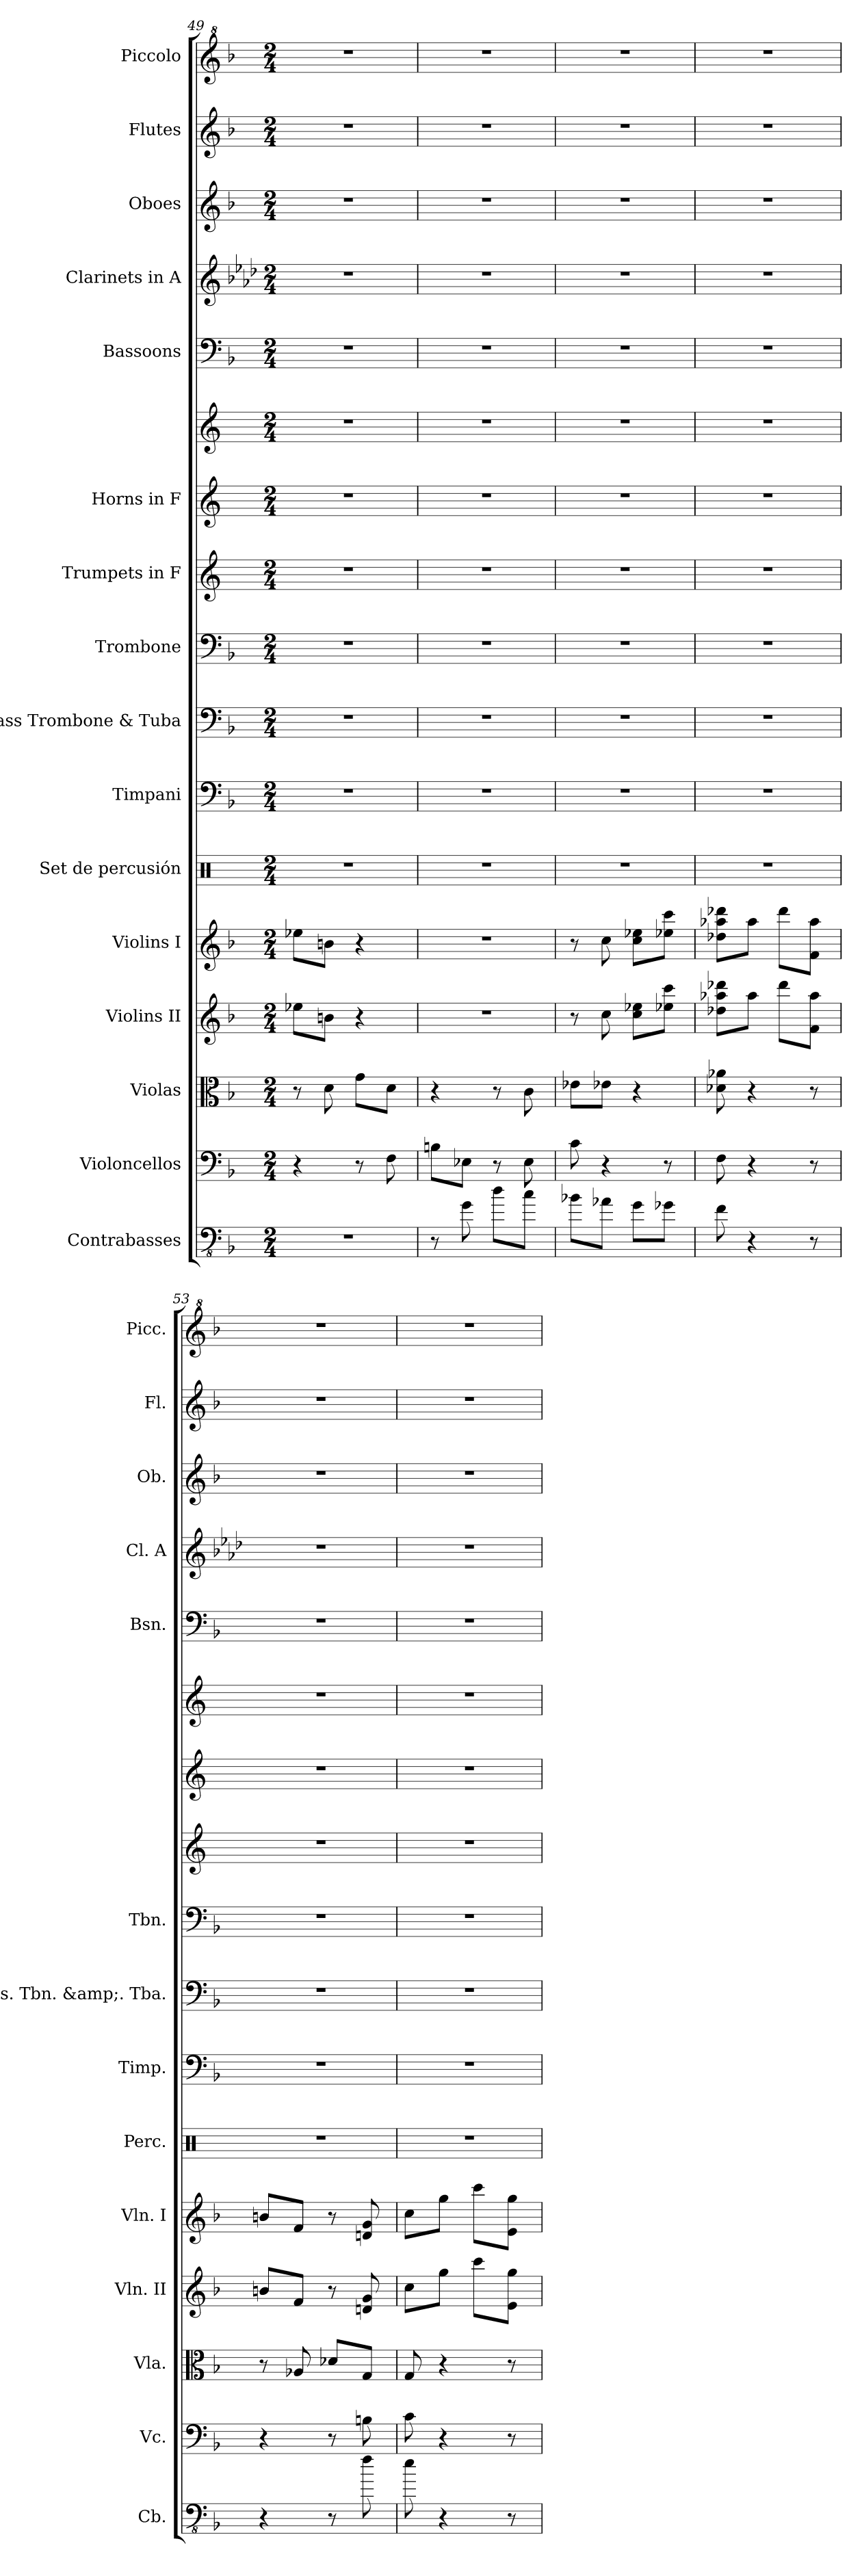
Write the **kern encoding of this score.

**kern	**kern	**kern	**kern	**kern	**kern	**kern	**kern	**kern	**kern	**kern	**kern	**kern	**kern	**kern	**kern	**kern
*part16	*part15	*part14	*part13	*part12	*part11	*part10	*part9	*part8	*part7	*part6	*part6	*part5	*part4	*part3	*part2	*part1
*staff17	*staff16	*staff15	*staff14	*staff13	*staff12	*staff11	*staff10	*staff9	*staff8	*staff7	*staff6	*staff5	*staff4	*staff3	*staff2	*staff1
*I"Contrabasses	*I"Violoncellos	*I"Violas	*I"Violins II	*I"Violins I	*I"Set de percusión	*I"Timpani	*I"Bass Trombone &amp; Tuba	*I"Trombone	*I"Trumpets in F	*I"Horns in F	*	*I"Bassoons	*I"Clarinets in A	*I"Oboes	*I"Flutes	*I"Piccolo
*I'Cb.	*I'Vc.	*I'Vla.	*I'Vln. II	*I'Vln. I	*I'Perc.	*I'Timp.	*I'Bs. Tbn. &amp;. Tba.	*I'Tbn.	*	*	*	*I'Bsn.	*I'Cl. A	*I'Ob.	*I'Fl.	*I'Picc.
!!LO:PB:g=z
*clefFv4	*clefF4	*clefC3	*clefG2	*clefG2	*clefX	*clefF4	*clefF4	*clefF4	*clefG2	*clefG2	*clefG2	*clefF4	*clefG2	*clefG2	*clefG2	*clefG^2
*ITrd7c12	*	*	*	*	*	*	*	*	*ITrd4c7	*ITrd4c7	*ITrd4c7	*	*ITrd2c3	*	*	*ITrd-7c-12
*k[b-]	*k[b-]	*k[b-]	*k[b-]	*k[b-]	*k[]	*k[b-]	*k[b-]	*k[b-]	*k[b-]	*k[b-]	*k[b-]	*k[b-]	*k[b-]	*k[b-]	*k[b-]	*k[b-]
*M2/4	*M2/4	*M2/4	*M2/4	*M2/4	*M2/4	*M2/4	*M2/4	*M2/4	*M2/4	*M2/4	*M2/4	*M2/4	*M2/4	*M2/4	*M2/4	*M2/4
=49	=49	=49	=49	=49	=49	=49	=49	=49	=49	=49	=49	=49	=49	=49	=49	=49
2r	4r	8r	8ee-X\L	8ee-X\L	2r	2r	2r	2r	2r	2r	2r	2r	2r	2r	2r	2r
.	.	8d\	8bn\J	8bn\J	.	.	.	.	.	.	.	.	.	.	.	.
.	8r	8g\L	4r	4r	.	.	.	.	.	.	.	.	.	.	.	.
.	8F\	8d\J	.	.	.	.	.	.	.	.	.	.	.	.	.	.
=50	=50	=50	=50	=50	=50	=50	=50	=50	=50	=50	=50	=50	=50	=50	=50	=50
8r	8Bn\L	4r	2r	2r	2r	2r	2r	2r	2r	2r	2r	2r	2r	2r	2r	2r
8GG\	8E-X\J	.	.	.	.	.	.	.	.	.	.	.	.	.	.	.
8D\L	8r	8r	.	.	.	.	.	.	.	.	.	.	.	.	.	.
8C\J	8E-\	8c\	.	.	.	.	.	.	.	.	.	.	.	.	.	.
=51	=51	=51	=51	=51	=51	=51	=51	=51	=51	=51	=51	=51	=51	=51	=51	=51
8BB-X\L	8c\	8e-X\L	8r	8r	2r	2r	2r	2r	2r	2r	2r	2r	2r	2r	2r	2r
8AA-X\J	4r	8e-X\J	8cc\	8cc\	.	.	.	.	.	.	.	.	.	.	.	.
8GG\L	.	4r	8cc\ 8ee-X\L	8cc\ 8ee-X\L	.	.	.	.	.	.	.	.	.	.	.	.
8GG-X\J	8r	.	8ee-X\ 8ccc\J	8ee-X\ 8ccc\J	.	.	.	.	.	.	.	.	.	.	.	.
=52	=52	=52	=52	=52	=52	=52	=52	=52	=52	=52	=52	=52	=52	=52	=52	=52
8FF\	8F\	8d-X\ 8a-X\	8dd-X\ 8aa-X\ 8ddd-X\L	8dd-X\ 8aa-X\ 8ddd-X\L	2r	2r	2r	2r	2r	2r	2r	2r	2r	2r	2r	2r
4r	4r	4r	8aa-\J	8aa-\J	.	.	.	.	.	.	.	.	.	.	.	.
.	.	.	8ddd-\L	8ddd-\L	.	.	.	.	.	.	.	.	.	.	.	.
8r	8r	8r	8f\ 8aa-\J	8f\ 8aa-\J	.	.	.	.	.	.	.	.	.	.	.	.
=53	=53	=53	=53	=53	=53	=53	=53	=53	=53	=53	=53	=53	=53	=53	=53	=53
4r	4r	8r	8bn/L	8bn/L	2r	2r	2r	2r	2r	2r	2r	2r	2r	2r	2r	2r
.	.	8A-X/	8f/J	8f/J	.	.	.	.	.	.	.	.	.	.	.	.
8r	8r	8d-X/L	8r	8r	.	.	.	.	.	.	.	.	.	.	.	.
8F\	8Bn\	8G/J	8dn/ 8g/	8dn/ 8g/	.	.	.	.	.	.	.	.	.	.	.	.
!!LO:PB:g=z
=54	=54	=54	=54	=54	=54	=54	=54	=54	=54	=54	=54	=54	=54	=54	=54	=54
8E\	8c\	8G/	8cc\L	8cc\L	2r	2r	2r	2r	2r	2r	2r	2r	2r	2r	2r	2r
4r	4r	4r	8gg\J	8gg\J	.	.	.	.	.	.	.	.	.	.	.	.
.	.	.	8ccc\L	8ccc\L	.	.	.	.	.	.	.	.	.	.	.	.
8r	8r	8r	8e\ 8gg\J	8e\ 8gg\J	.	.	.	.	.	.	.	.	.	.	.	.
=	=	=	=	=	=	=	=	=	=	=	=	=	=	=	=	=
*-	*-	*-	*-	*-	*-	*-	*-	*-	*-	*-	*-	*-	*-	*-	*-	*-
